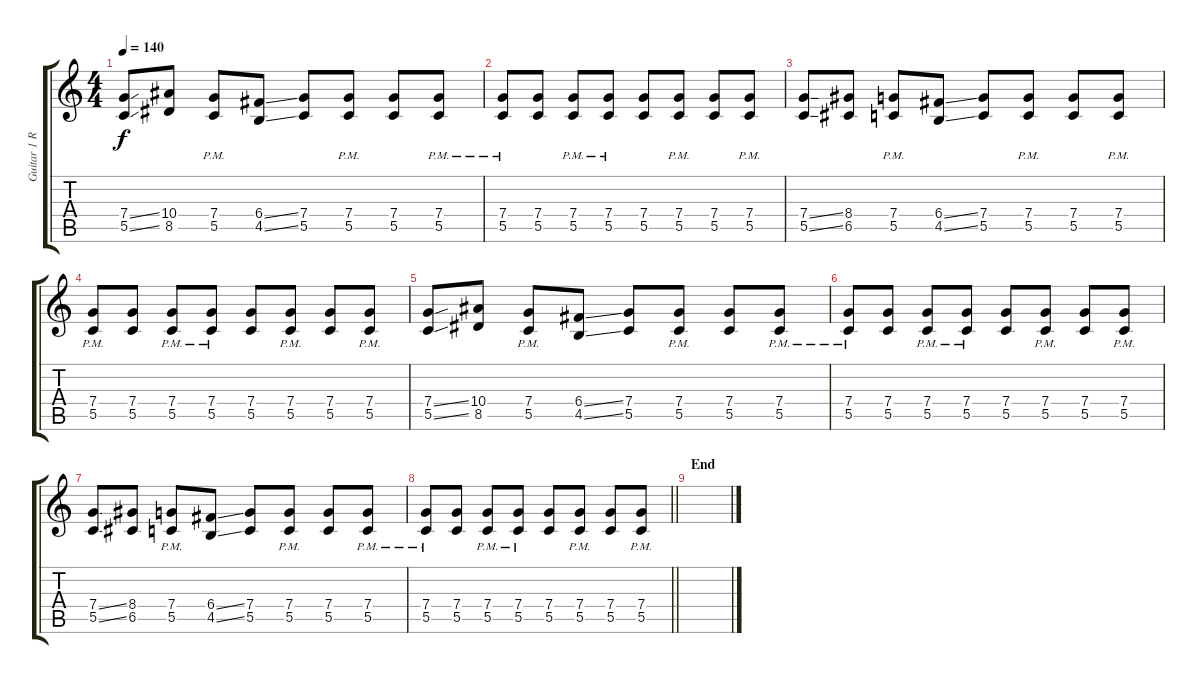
\track ("Guitar 1 Rhythm Left" "Guitar 1 R") {instrument distortionguitar}
\staff {score tabs}
\tuning (D4 A3 F3 C3 G2 C2) {hide}
\ts (4 4)
\tempo 140
\clef g2
\ks c
(7.4{ss} 5.5{ss}).8{dy f} (10.4 8.5).8 (7.4{pm} 5.5{pm}).8 (6.4{ss} 4.5{ss}).8 (7.4 5.5).8 (7.4{pm} 5.5{pm}).8 (7.4 5.5).8 (7.4{pm} 5.5{pm}).8 |
(7.4{pm} 5.5{pm}).8 (7.4 5.5).8 (7.4{pm} 5.5{pm}).8 (7.4{pm} 5.5{pm}).8 (7.4 5.5).8 (7.4{pm} 5.5{pm}).8 (7.4 5.5).8 (7.4{pm} 5.5{pm}).8 |
(7.4{ss} 5.5{ss}).8 (8.4 6.5).8 (7.4{pm} 5.5{pm}).8 (6.4{ss} 4.5{ss}).8 (7.4 5.5).8 (7.4{pm} 5.5{pm}).8 (7.4 5.5).8 (7.4{pm} 5.5{pm}).8 |
(7.4{pm} 5.5{pm}).8 (7.4 5.5).8 (7.4{pm} 5.5{pm}).8 (7.4{pm} 5.5{pm}).8 (7.4 5.5).8 (7.4{pm} 5.5{pm}).8 (7.4 5.5).8 (7.4{pm} 5.5{pm}).8 |
(7.4{ss} 5.5{ss}).8 (10.4 8.5).8 (7.4{pm} 5.5{pm}).8 (6.4{ss} 4.5{ss}).8 (7.4 5.5).8 (7.4{pm} 5.5{pm}).8 (7.4 5.5).8 (7.4{pm} 5.5{pm}).8 |
(7.4{pm} 5.5{pm}).8 (7.4 5.5).8 (7.4{pm} 5.5{pm}).8 (7.4{pm} 5.5{pm}).8 (7.4 5.5).8 (7.4{pm} 5.5{pm}).8 (7.4 5.5).8 (7.4{pm} 5.5{pm}).8 |
(7.4{ss} 5.5{ss}).8 (8.4 6.5).8 (7.4{pm} 5.5{pm}).8 (6.4{ss} 4.5{ss}).8 (7.4 5.5).8 (7.4{pm} 5.5{pm}).8 (7.4 5.5).8 (7.4{pm} 5.5{pm}).8 |
\barLineRight lightlight
(7.4{pm} 5.5{pm}).8 (7.4 5.5).8 (7.4{pm} 5.5{pm}).8 (7.4{pm} 5.5{pm}).8 (7.4 5.5).8 (7.4{pm} 5.5{pm}).8 (7.4 5.5).8 (7.4{pm} 5.5{pm}).8 |
\section ("" "End")
